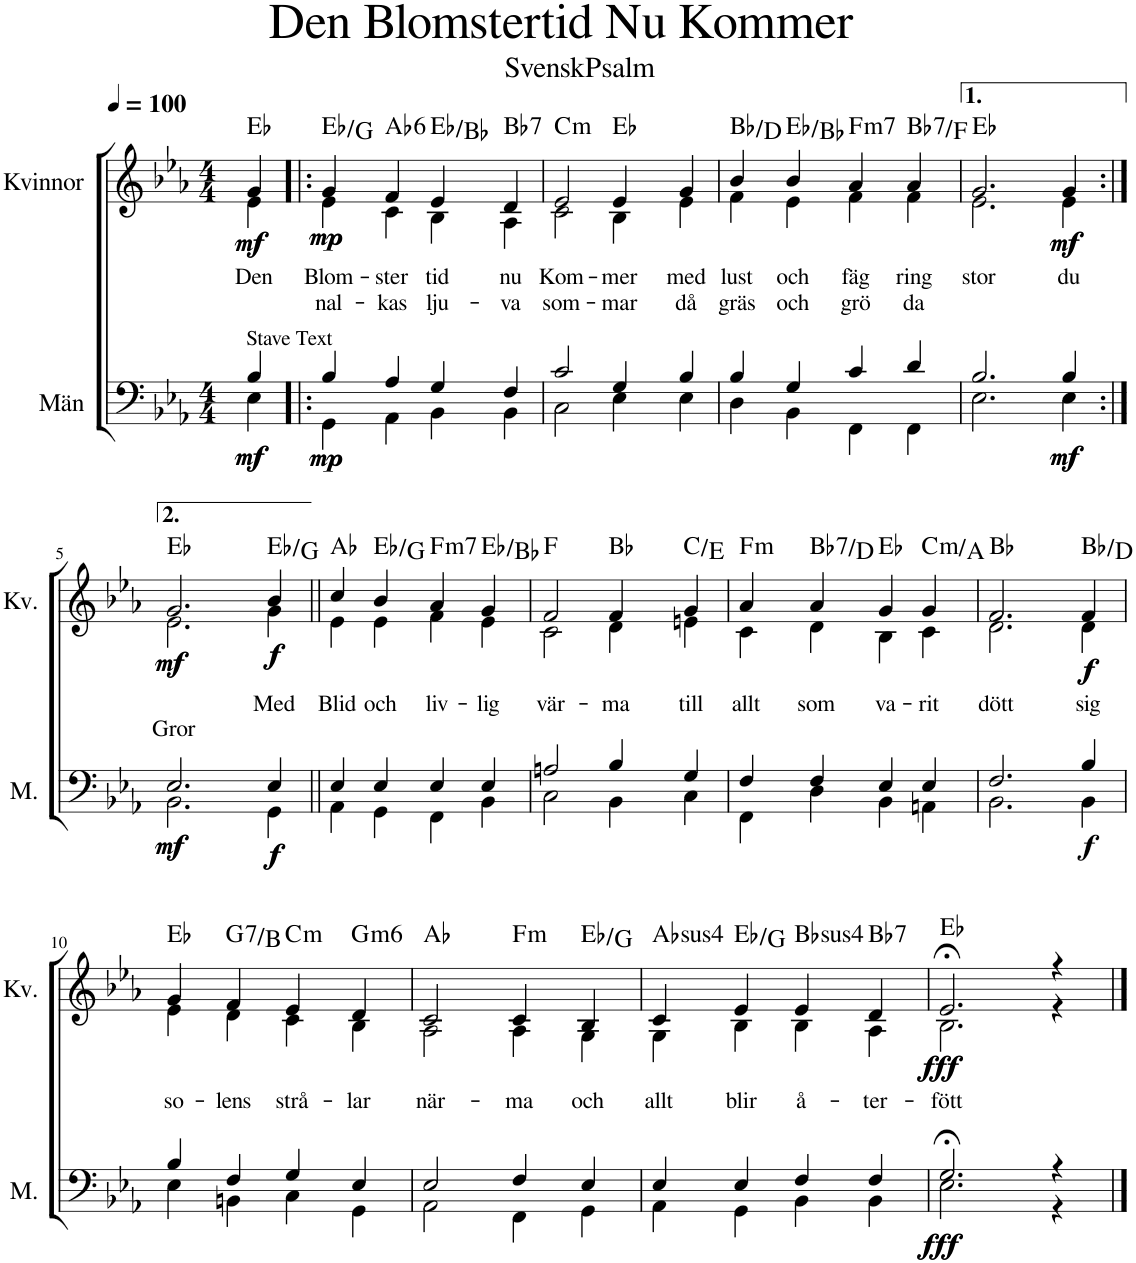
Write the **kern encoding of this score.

**kern	**dynam	**kern	**text	**text	**dynam	**harte
*part2	*part2	*part1	*part1	*part1	*part1	*part1
*staff2	*staff2	*staff1	*staff1	*staff1	*staff1	*
*I"Män	*	*I"Kvinnor	*	*	*	*
*I'M.	*	*I'Kv.	*	*	*	*
*clefF4	*	*clefG2	*	*	*	*
*k[b-e-a-]	*	*k[b-e-a-]	*	*	*	*
*M4/4	*	*M4/4	*	*	*	*
*MM100	*	*MM100	*	*	*	*
=	=	=	=	=	=	=
*^	*	*	*	*	*	*
!LO:TX:a:t=Stave Text	!	!	!	!	!	!	!
!	!	!LO:DY:b	!	!LO:LY:b	!	!	!
*	*	*	*^	*	*	*	*
!	!	!LO:DY:n=1:b	!	!	!	!	!LO:DY:b	!
!	!	!	!	!	!	!	!LO:DY:n=1:b	!
4B-/	4E-\	mf mf	4g/	4e-\	Den	.	mf mf	Eb:maj
=1!|:	=1!|:	=1!|:	=1!|:	=1!|:	=1!|:	=1!|:	=1!|:	=1!|:
!	!	!LO:DY:b	!	!	!LO:LY:b	!LO:LY:b	!	!
!	!	!LO:DY:n=1:b	!	!	!	!	!LO:DY:b	!
!	!	!	!	!	!	!	!LO:DY:n=1:b	!
4B-/	4GG\	mp mp	4g/	4e-\	Blom-	nal-	mp mp	Eb:maj/3
!	!	!	!	!	!LO:LY:b	!LO:LY:b	!	!LO:H:kt=6
4A-/	4AA-\	.	4f/	4c\	-ster	-kas	.	Ab:maj6
!	!	!	!	!	!LO:LY:b	!LO:LY:b	!	!
4G/	4BB-\	.	4e-/	4B-\	tid	lju-	.	Eb:maj/5
!	!	!	!	!	!LO:LY:b	!LO:LY:b	!	!LO:H:kt=7
4F/	4BB-\	.	4d/	4A-\	nu	-va	.	Bb:7
=2	=2	=2	=2	=2	=2	=2	=2	=2
!	!	!	!	!	!LO:LY:b	!LO:LY:b	!	!LO:H:kt=m
2c/	2C\	.	2e-/	2c\	Kom-	som-	.	C:min
!	!	!	!	!	!LO:LY:b	!LO:LY:b	!	!
4G/	4E-\	.	4e-/	4B-\	-mer	-mar	.	Eb:maj
!	!	!	!	!	!LO:LY:b	!LO:LY:b	!	!
4B-/	4E-\	.	4g/	4e-\	med	då	.	.
=3	=3	=3	=3	=3	=3	=3	=3	=3
!	!	!	!	!	!LO:LY:b	!LO:LY:b	!	!
4B-/	4D\	.	4b-/	4f\	lust	gräs	.	Bb:maj/3
!	!	!	!	!	!LO:LY:b	!LO:LY:b	!	!
4G/	4BB-\	.	4b-/	4e-\	och	och	.	Eb:maj/5
!	!	!	!	!	!LO:LY:b	!LO:LY:b	!	!LO:H:kt=m7
4c/	4FF\	.	4a-/	4f\	fäg	grö	.	F:min7
!	!	!	!	!	!LO:LY:b	!LO:LY:b	!	!LO:H:kt=7
4d/	4FF\	.	4a-/	4f\	ring	da	.	Bb:7/5
=4	=4	=4	=4	=4	=4	=4	=4	=4
!	!	!	!	!	!LO:LY:b	!	!	!
2.B-/	2.E-\	.	2.g/	2.e-\	stor	.	.	Eb:maj
!	!	!LO:DY:b	!	!	!LO:LY:b	!	!	!
!	!	!LO:DY:n=1:b	!	!	!	!	!LO:DY:b	!
!	!	!	!	!	!	!	!LO:DY:n=1:b	!
4B-/	4E-\	mf mf	4g/	4e-\	du	.	mf mf	.
!!LO:LB:g=z	!!
=5:|!	=5:|!	=5:|!	=5:|!	=5:|!	=5:|!	=5:|!	=5:|!	=5:|!
!	!	!LO:DY:b	!	!	!	!LO:LY:b	!	!
!	!	!LO:DY:n=1:b	!	!	!	!	!LO:DY:b	!
!	!	!	!	!	!	!	!LO:DY:n=1:b	!
2.E-/	2.BB-\	mf mf	2.g/	2.e-\	.	Gror	mf mf	Eb:maj
!	!	!LO:DY:n=2:b	!	!	!LO:LY:b	!	!	!
!	!	!LO:DY:n=3:b	!	!	!	!	!LO:DY:n=2:b	!
!	!	!	!	!	!	!	!LO:DY:n=3:b	!
4E-/	4GG\	f f	4b-/	4g\	Med	.	f f	Eb:maj/3
=6||	=6||	=6||	=6||	=6||	=6||	=6||	=6||	=6||
!	!	!	!	!	!LO:LY:b	!	!	!
4E-/	4AA-\	.	4cc/	4e-\	Blid	.	.	Ab:maj
!	!	!	!	!	!LO:LY:b	!	!	!
4E-/	4GG\	.	4b-/	4e-\	och	.	.	Eb:maj/3
!	!	!	!	!	!LO:LY:b	!	!	!LO:H:kt=m7
4E-/	4FF\	.	4a-/	4f\	liv-	.	.	F:min7
!	!	!	!	!	!LO:LY:b	!	!	!
4E-/	4BB-\	.	4g/	4e-\	-lig	.	.	Eb:maj/5
=7	=7	=7	=7	=7	=7	=7	=7	=7
!	!	!	!	!	!LO:LY:b	!	!	!
2An/	2C\	.	2f/	2c\	vär-	.	.	F:maj
!	!	!	!	!	!LO:LY:b	!	!	!
4B-/	4BB-\	.	4f/	4d\	-ma	.	.	Bb:maj
!	!	!	!	!	!LO:LY:b	!	!	!
4G/	4C\	.	4g/	4en\	till	.	.	C:maj/3
=8	=8	=8	=8	=8	=8	=8	=8	=8
!	!	!	!	!	!LO:LY:b	!	!	!LO:H:kt=m
4F/	4FF\	.	4a-/	4c\	allt	.	.	F:min
!	!	!	!	!	!LO:LY:b	!	!	!LO:H:kt=7
4F/	4D\	.	4a-/	4d\	som	.	.	Bb:7/3
!	!	!	!	!	!LO:LY:b	!	!	!
4E-/	4BB-\	.	4g/	4B-\	va-	.	.	Eb:maj
!	!	!	!	!	!LO:LY:b	!	!	!LO:H:kt=m
4E-/	4AAn\	.	4g/	4c\	-rit	.	.	C:min/6
=9	=9	=9	=9	=9	=9	=9	=9	=9
!	!	!	!	!	!LO:LY:b	!	!	!
2.F/	2.BB-\	.	2.f/	2.d\	dött	.	.	Bb:maj
!	!	!LO:DY:b	!	!	!LO:LY:b	!	!LO:DY:b	!
!	!	!	!	!	!	!	!LO:DY:n=1:b	!
4B-/	4BB-\	f	4f/	4d\	sig	.	f f	Bb:maj/3
!!LO:LB:g=z	!!
=10	=10	=10	=10	=10	=10	=10	=10	=10
!	!	!	!	!	!LO:LY:b	!	!	!
4B-/	4E-\	.	4g/	4e-\	so-	.	.	Eb:maj
!	!	!	!	!	!LO:LY:b	!	!	!LO:H:kt=7
4F/	4BBn\	.	4f/	4d\	-lens	.	.	G:7/3
!	!	!	!	!	!LO:LY:b	!	!	!LO:H:kt=m
4G/	4C\	.	4e-/	4c\	strå-	.	.	C:min
!	!	!	!	!	!LO:LY:b	!	!	!LO:H:kt=m6
4E-/	4GG\	.	4d/	4B-\	-lar	.	.	G:min6
=11	=11	=11	=11	=11	=11	=11	=11	=11
!	!	!	!	!	!LO:LY:b	!	!	!
2E-/	2AA-\	.	2c/	2A-\	när-	.	.	Ab:maj
!	!	!	!	!	!LO:LY:b	!	!	!LO:H:kt=m
4F/	4FF\	.	4c/	4A-\	-ma	.	.	F:min
!	!	!	!	!	!LO:LY:b	!	!	!
4E-/	4GG\	.	4B-/	4G\	och	.	.	Eb:maj/3
=12	=12	=12	=12	=12	=12	=12	=12	=12
!	!	!	!	!	!LO:LY:b	!	!	!LO:H:kt=4
4E-/	4AA-\	.	4c/	4G\	allt	.	.	Ab:sus4
!	!	!	!	!	!LO:LY:b	!	!	!
4E-/	4GG\	.	4e-/	4B-\	blir	.	.	Eb:maj/3
!	!	!	!	!	!LO:LY:b	!	!	!LO:H:kt=4
4F/	4BB-\	.	4e-/	4B-\	å-	.	.	Bb:sus4
!	!	!	!	!	!LO:LY:b	!	!	!LO:H:kt=7
4F/	4BB-\	.	4d/	4A-\	-ter-	.	.	Bb:7
=13	=13	=13	=13	=13	=13	=13	=13	=13
!	!	!LO:DY:b	!	!	!LO:LY:b	!	!	!
!	!	!LO:DY:n=1:b	!	!	!	!	!LO:DY:b	!
!	!	!	!	!	!	!	!LO:DY:n=1:b	!
2.G;</	2.E-\	fff fff	2.e-;</	2.B-\	-fött	.	fff fff	Eb:maj
4r	4r	.	4r	4r	.	.	.	.
*v	*v	*	*	*	*	*	*	*
*	*	*v	*v	*	*	*	*
==	==	==	==	==	==	==
*-	*-	*-	*-	*-	*-	*-
